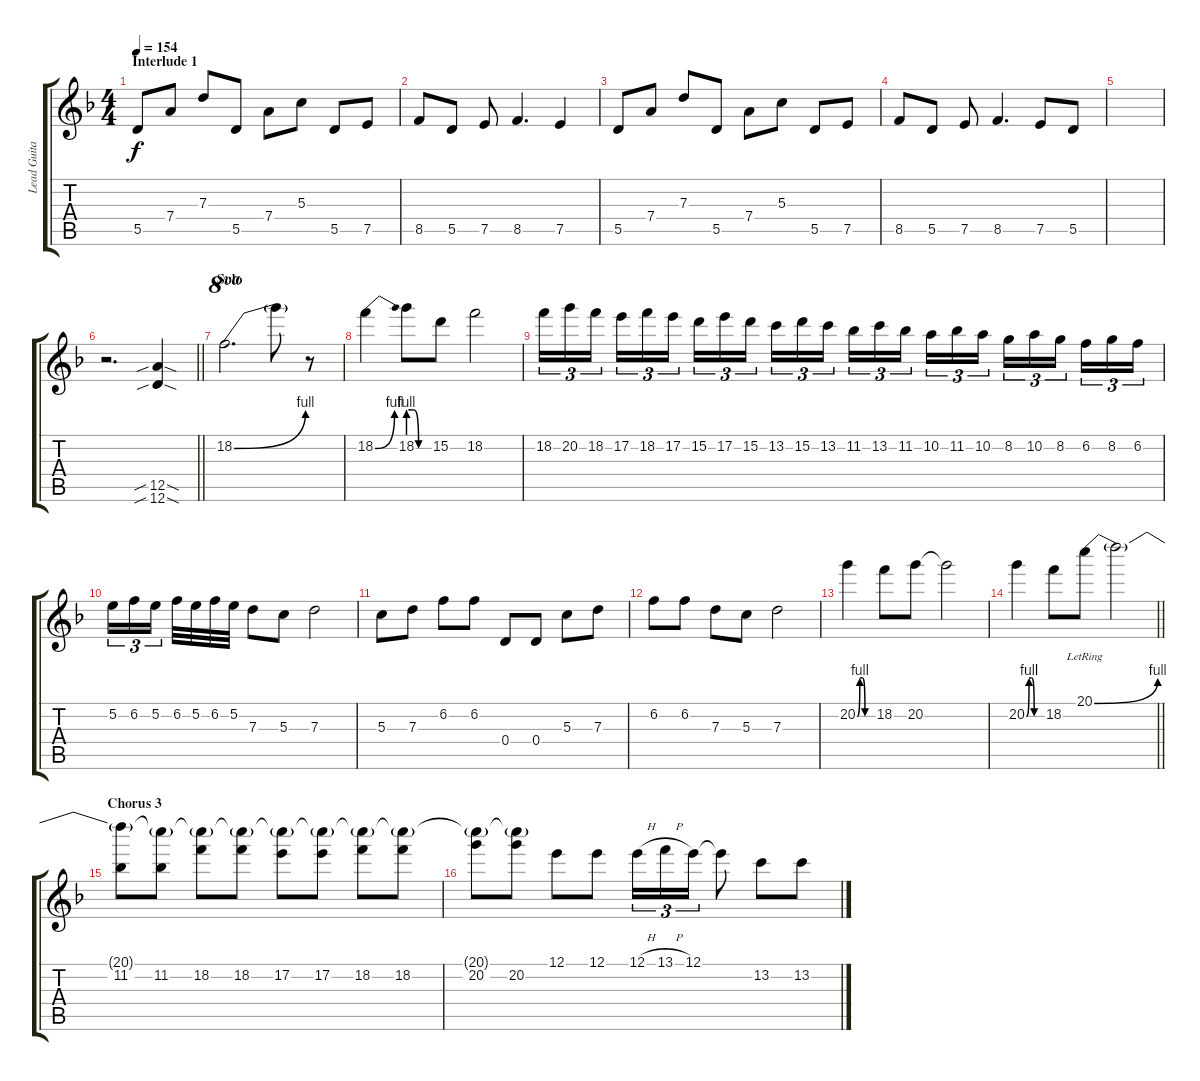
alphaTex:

\track ("Lead Guitar" "Lead Guita") {instrument distortionguitar}
\staff {score tabs}
\tuning (E4 B3 G3 D3 A2 D2) {hide}
\ts (4 4)
\section ("" "Interlude 1")
\tempo 154
\clef g2
\ks f
5.5.8{dy f} 7.4.8 7.3.8 5.5.8 7.4.8 5.3.8 5.5.8 7.5.8 |
8.5.8 5.5.8 7.5.8 8.5.4{d} 7.5.4 |
5.5.8 7.4.8 7.3.8 5.5.8 7.4.8 5.3.8 5.5.8 7.5.8 |
8.5.8 5.5.8 7.5.8 8.5.4{d} 7.5.8 5.5.8 |
|
\barLineRight lightlight
r.2{d} (12.5{sib sod} 12.6{sib sod}).4 |
\section ("" "Solo")
18.2{be (bend 0 0 60 4)}.2{d ot 8va} 18.2{t}.8 r.8 |
18.2{be (bend 0 0 60 4)}.4 18.2{be (custom 0 4 15 4 30 0 60 0)}.8 15.2.8 18.2.2 |
18.2.16{tu (3 2)} 20.2.16{tu (3 2)} 18.2.16{tu (3 2) beam splitsecondary} 17.2.16{tu (3 2)} 18.2.16{tu (3 2)} 17.2.16{tu (3 2)} 15.2.16{tu (3 2)} 17.2.16{tu (3 2)} 15.2.16{tu (3 2) beam splitsecondary} 13.2.16{tu (3 2)} 15.2.16{tu (3 2)} 13.2.16{tu (3 2)} 11.2.16{tu (3 2)} 13.2.16{tu (3 2)} 11.2.16{tu (3 2) beam splitsecondary} 10.2.16{tu (3 2)} 11.2.16{tu (3 2)} 10.2.16{tu (3 2)} 8.2.16{tu (3 2)} 10.2.16{tu (3 2)} 8.2.16{tu (3 2) beam splitsecondary} 6.2.16{tu (3 2)} 8.2.16{tu (3 2)} 6.2.16{tu (3 2)} |
5.2.16{tu (3 2)} 6.2.16{tu (3 2)} 5.2.16{tu (3 2) beam splitsecondary} 6.2.32 5.2.32 6.2.32 5.2.32 7.3.8 5.3.8 7.3.2 |
5.3.8 7.3.8 6.2.8 6.2.8 0.4.8 0.4.8 5.3.8 7.3.8 |
6.2.8 6.2.8 7.3.8 5.3.8 7.3.2 |
20.2{be (custom 0 0 10 4 20 4 30 0 60 0)}.4 18.2.8 20.2.8 20.2{t}.2 |
\barLineRight lightlight
20.2{be (custom 0 0 10 4 20 4 30 0 60 0)}.4 18.2.8 20.1{be (bend 0 0 60 4) lr}.8 20.1{t}.2 |
\section ("" "Chorus 3")
(20.1{t} 11.2).8 (20.1{t} 11.2).8 (20.1{t} 18.2).8 (20.1{t} 18.2).8 (20.1{t} 17.2).8 (20.1{t} 17.2).8 (20.1{t} 18.2).8 (20.1{t} 18.2).8 |
(20.1{t} 20.2).8 (20.1{t} 20.2).8 12.1.8 12.1.8 12.1{h}.16{tu (3 2)} 13.1{h}.16{tu (3 2)} 12.1.16{tu (3 2)} 12.1{t}.8 13.2.8 13.2.8
